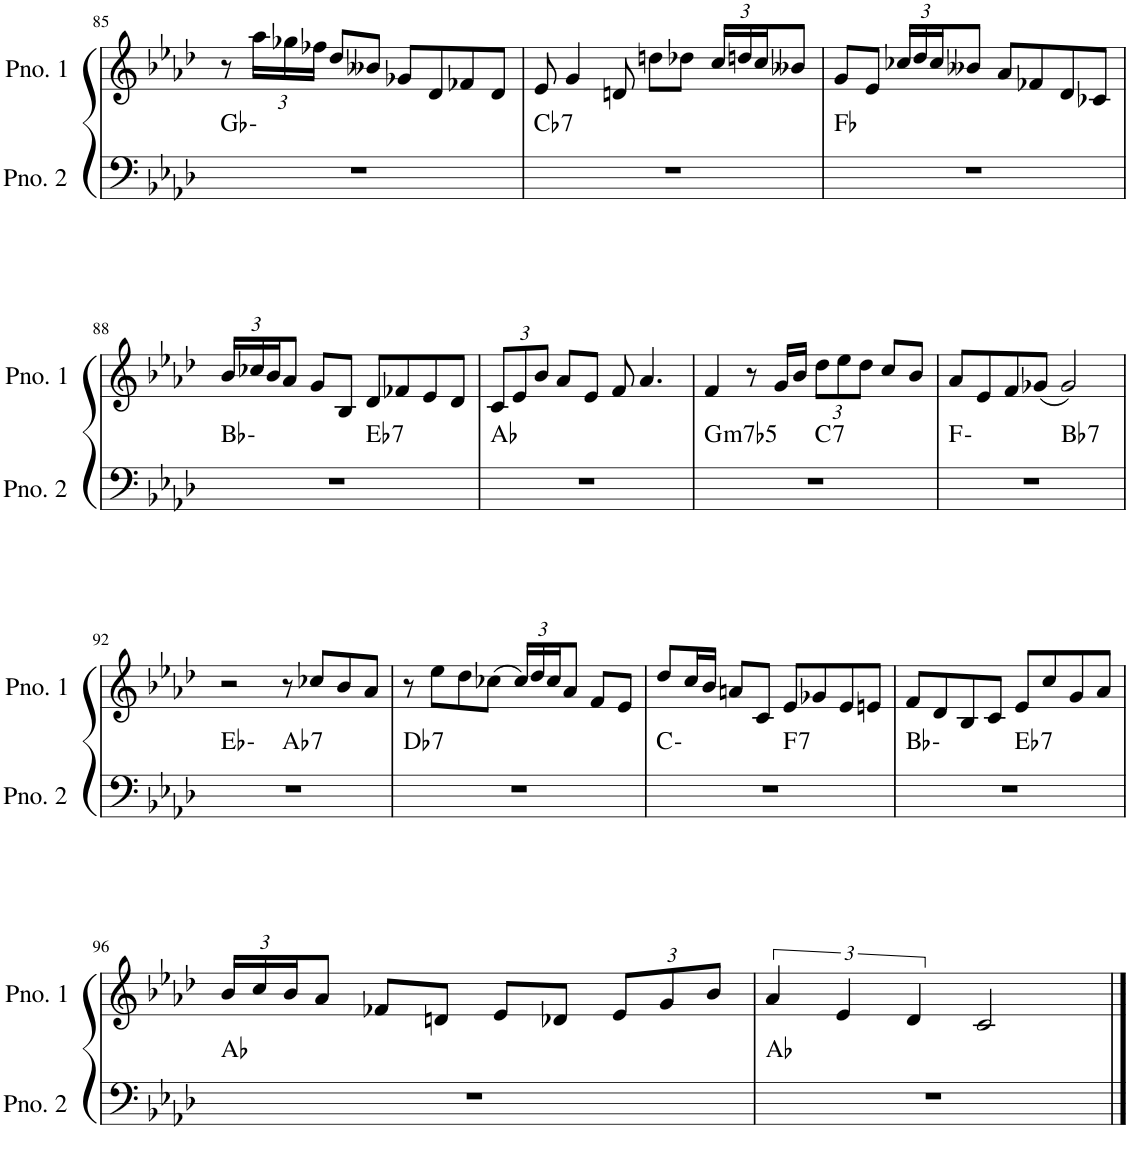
**kern	**harte	**kern
*part2	*part2	*part1
*staff2	*	*staff1
*I"ピアノ 2	*	*I"ピアノ 1
!!LO:PB:g=z
*clefF4	*	*clefG2
*k[b-e-a-d-]	*	*k[b-e-a-d-]
*M4/4	*	*M4/4
=85	=85	=85
1r	Gb:min	8r
*	*	*Xbrackettup
.	.	24aa-\LL
.	.	24gg-X\
.	.	24ff-X\JJ
.	.	8dd-/L
.	.	8b--X/J
.	.	8g-X/L
.	.	8d-/
.	.	8f-X/
.	.	8d-/J
=86	=86	=86
!	!LO:H:kt=7	!
1r	Cb:7	8e-/
.	.	4g/
.	.	8dn/
.	.	8ddn\L
.	.	8dd-X\J
.	.	24cc/LL
.	.	24ddn/
.	.	24cc/J
.	.	8b--X/J
=87	=87	=87
1r	Fb:maj	8g/L
.	.	8e-/J
.	.	24cc-X/LL
.	.	24dd-/
.	.	24cc-/J
.	.	8b--X/J
.	.	8a-/L
.	.	8f-X/
.	.	8d-/
.	.	8c-X/J
!!LO:LB:g=z
=88	=88	=88
*^	*	*
1r	2ryy	Bb:min	24b-/LL
.	.	.	24cc-X/
.	.	.	24b-/J
.	.	.	8a-/J
.	.	.	8g/L
.	.	.	8B-/J
!	!	!LO:H:kt=7	!
.	2ryy	Eb:7	8d-/L
.	.	.	8f-X/
.	.	.	8e-/
.	.	.	8d-/J
*v	*v	*	*
=89	=89	=89
1r	Ab:maj	12c/L
.	.	12e-/
.	.	12b-/J
.	.	8a-/L
.	.	8e-/J
.	.	8f/
.	.	4.a-/
=90	=90	=90
!	!LO:H:kt=m7b5	!
*^	*	*
1r	2ryy	G:hdim7	4f/
.	.	.	8r
.	.	.	16g/LL
.	.	.	16b-/JJ
!	!	!LO:H:kt=7	!
.	2ryy	C:7	12dd-\L
.	.	.	12ee-\
.	.	.	12dd-\J
.	.	.	8cc/L
.	.	.	8b-/J
=91	=91	=91	=91
1r	2ryy	F:min	8a-/L
.	.	.	8e-/
.	.	.	8f/
.	.	.	(8g-X/J
!	!	!LO:H:kt=7	!
.	2ryy	Bb:7	2g-/)
!!LO:LB:g=z
=92	=92	=92	=92
1r	2ryy	Eb:min	2r
!	!	!LO:H:kt=7	!
.	2ryy	Ab:7	8r
.	.	.	8cc-X/L
.	.	.	8b-/
.	.	.	8a-/J
=93	=93	=93	=93
!	!	!LO:H:kt=7	!
*v	*v	*	*
1r	Db:7	8r
.	.	8ee-\L
.	.	8dd-\
.	.	(8cc-X\J
.	.	24cc-/LL)
.	.	24dd-/
.	.	24cc-/J
.	.	8a-/J
.	.	8f/L
.	.	8e-/J
=94	=94	=94
*^	*	*
1r	2ryy	C:min	8dd-/L
.	.	.	16cc/L
.	.	.	16b-/JJ
.	.	.	8an/L
.	.	.	8c/J
!	!	!LO:H:kt=7	!
.	2ryy	F:7	8e-/L
.	.	.	8g-X/
.	.	.	8e-/
.	.	.	8en/J
=95	=95	=95	=95
1r	2ryy	Bb:min	8f/L
.	.	.	8d-/
.	.	.	8B-/
.	.	.	8c/J
!	!	!LO:H:kt=7	!
.	2ryy	Eb:7	8e-/L
.	.	.	8cc/
.	.	.	8g/
.	.	.	8a-/J
*v	*v	*	*
!!LO:LB:g=z
=96	=96	=96
1r	Ab:maj	24b-/LL
.	.	24cc/
.	.	24b-/J
.	.	8a-/J
.	.	8f-X/L
.	.	8dn/J
.	.	8e-/L
.	.	8d-X/J
.	.	12e-/L
.	.	12g/
.	.	12b-/J
=97	=97	=97
*	*	*brackettup
1r	Ab:maj	6a-/
.	.	6e-/
.	.	6d-/
.	.	2c/
==	==	==
*-	*-	*-
